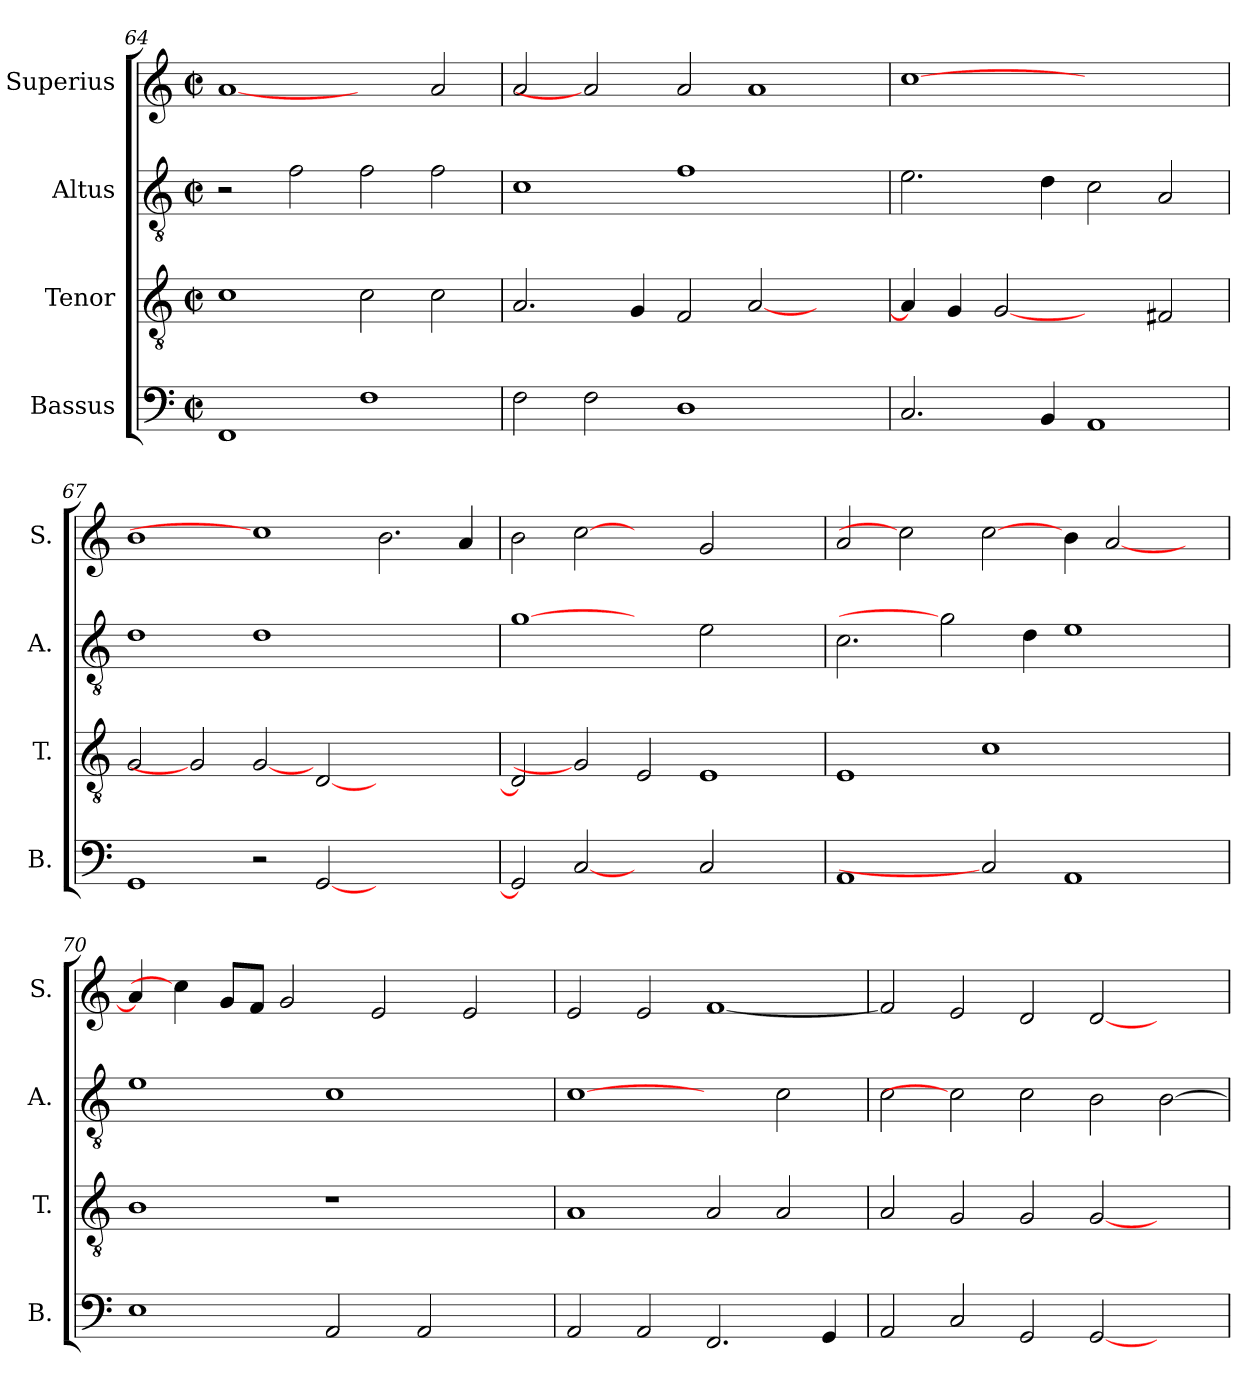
**kern	**kern	**kern	**kern
*part4	*part3	*part2	*part1
*staff4	*staff3	*staff2	*staff1
*I"Bassus	*I"Tenor	*I"Altus	*I"Superius
*I'B.	*I'T.	*I'A.	*I'S.
!!LO:PB:g=z
*clefF4	*clefGv2	*clefGv2	*clefG2
*	*ITrd7c12	*ITrd7c12	*
*k[]	*k[]	*k[]	*k[]
*C:	*C:	*C:	*C:
*M2/2	*M2/2	*M2/2	*M2/2
*met(c|)	*met(c|)	*met(c|)	*met(c|)
=64	=64	=64	=64
1FFi	1Ci	2r	[1ai
.	.	2Fi\	.
1Fi	2Ci\	2Fi\	2ryy
.	2Ci\	2Fi\	2ai/
=65	=65	=65	=65
2Fi\	2.AAi/	1Ci	2ai/
2Fi\	.	.	2ai]
.	4GGi/	.	.
1Di	2FFi/	1Fi	2ai/
.	[<2AAi/	.	1ai
2ryy	2ryy	2ryy	.
=66	=66	=66	=66
2.Ci/	4AAi/]	2.Ei\	[1cci
.	4GGi/	.	.
.	[2GGi	.	.
4BBi/	.	4Di\	.
1AAi	2ryy	2Ci\	1ryy
.	2FF#Xi/	2AAi/	.
=67	=67	=67	=67
1GGi	2GGi/	1Di	1bi
.	2GGi]	.	.
2r	[2GGi	1Di	1cci]
[<2GGi/	[<2DDi/	.	.
1ryy	1ryy	1ryy	2.bi\
.	.	.	4ai/
=68	=68	=68	=68
2GGi/]	2DDi/]	[1Gi	2bi\
[2Ci	2GGi]	.	[2cci
2ryy	2EEi/	2ryy	2ryy
2Ci/	1EEi	2Ei\	2gi/
2ryy	.	2ryy	2ryy
!!LO:LB:g=z
=69	=69	=69	=69
1AAi	1EEi	2.Ci\	2ai/
.	.	.	2cci]
.	.	2Gi]	.
2Ci]	1Ci	.	[2cci\
.	.	4Di\	.
1AAi	.	1Ei	4bi\
.	.	.	[<2ai/
.	2ryy	.	.
.	.	.	4ryy
=70	=70	=70	=70
1Ei	1BBi	1Ei	4ai/]
.	.	.	4cci\]
.	.	.	8gi/L
.	.	.	8fi/J
.	.	.	2gi/
2AAi/	1r	1Ci	.
.	.	.	2ei/
2AAi/	.	.	.
.	.	.	2ei/
4ryy	4ryy	4ryy	.
=71	=71	=71	=71
2AAi/	1AAi	[1Ci	2ei/
2AAi/	.	.	2ei/
2.FFi/	2AAi/	2ryy	[<1fi
.	2AAi/	2Ci\	.
4GGi/	.	.	.
=72	=72	=72	=72
2AAi/	2AAi/	2Ci\	2fi/]
2Ci/	2GGi/	2Ci]	2ei/
2GGi/	2GGi/	2Ci\	2di/
[<2GGi/	[<2GGi/	2BBi\	[<2di/
2ryy	2ryy	[>2BBi\	2ryy
=	=	=	=
*-	*-	*-	*-
